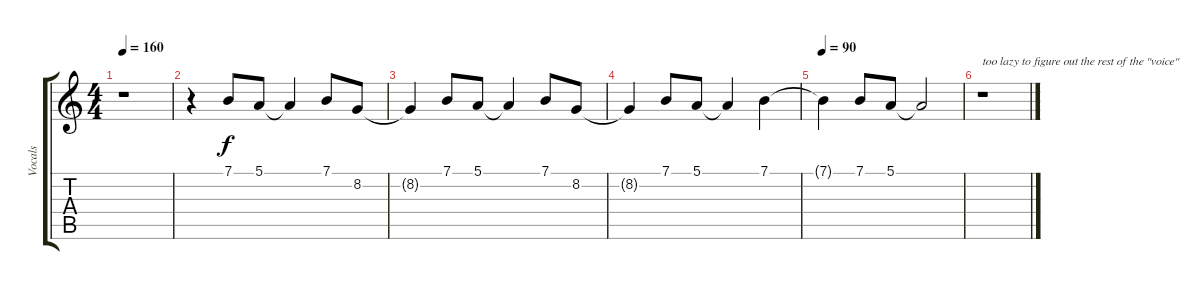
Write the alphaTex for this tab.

\track ("Vocals" "Vocals") {instrument cello}
\staff {score tabs}
\tuning (E4 B3 G3 D3 A2 E2) {hide}
\ts (4 4)
\tempo 160
\clef g2
\ks c
r.1{dy f} |
r.4 7.1.8 5.1.8 5.1{t}.4 7.1.8 8.2.8 |
8.2{t}.4 7.1.8 5.1.8 5.1{t}.4 7.1.8 8.2.8 |
8.2{t}.4 7.1.8 5.1.8 5.1{t}.4 7.1.4 |
\tempo 90
7.1{t}.4 7.1.8 5.1.8 5.1{t}.2 |
r.1{txt "too lazy to figure out the rest of the \"voice\""}
